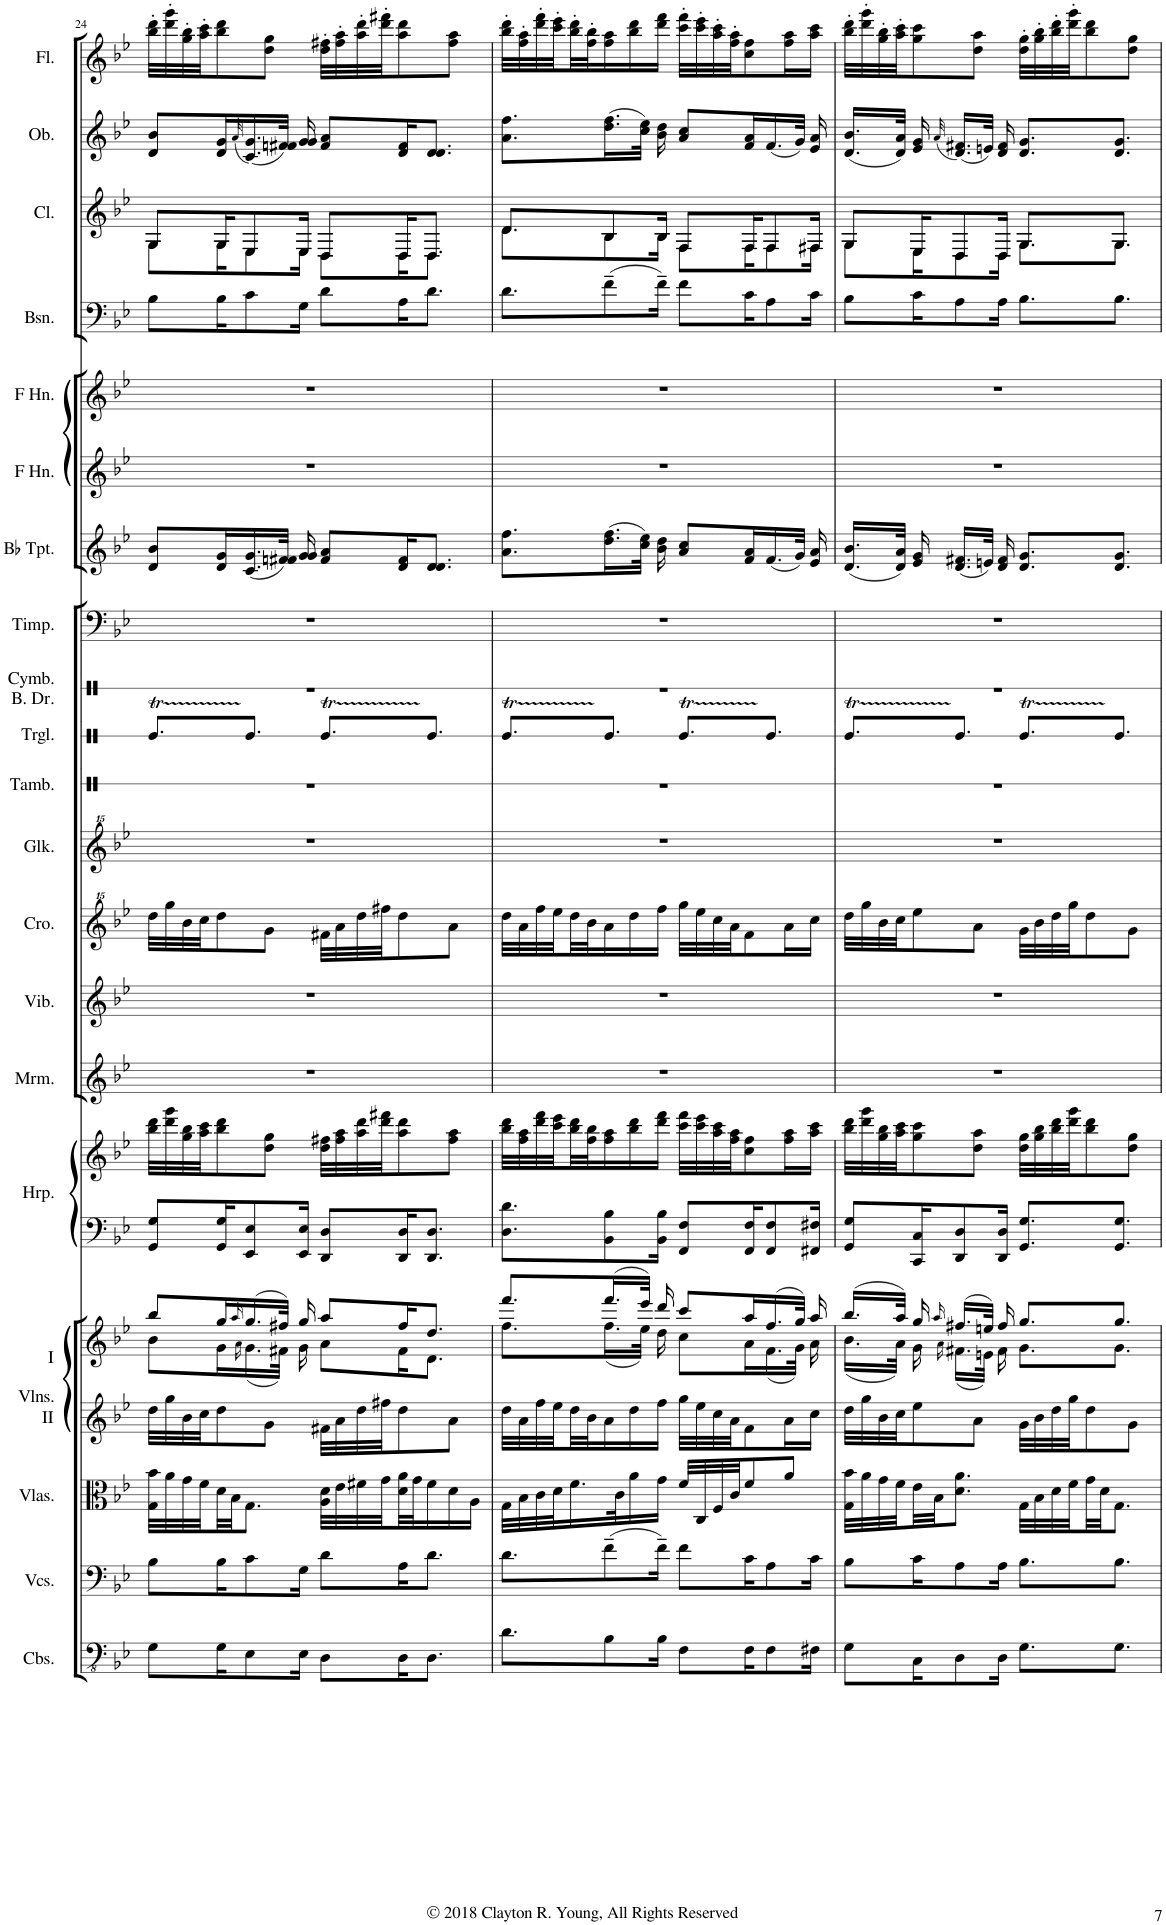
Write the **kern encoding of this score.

**kern	**kern	**kern	**kern	**kern	**kern	**kern	**kern	**kern	**kern	**kern	**kern	**kern	**kern	**kern	**kern	**kern	**kern	**kern	**kern	**kern	**kern
*part21	*part20	*part19	*part18	*part17	*part16	*part16	*part15	*part14	*part13	*part12	*part11	*part10	*part9	*part8	*part7	*part6	*part5	*part4	*part3	*part2	*part1
*staff22	*staff21	*staff20	*staff19	*staff18	*staff17	*staff16	*staff15	*staff14	*staff13	*staff12	*staff11	*staff10	*staff9	*staff8	*staff7	*staff6	*staff5	*staff4	*staff3	*staff2	*staff1
*I"Contrabasses	*I"Violoncellos	*I"Violas	*I"II	*I"I  Violins	*I"Harp	*	*I"Marimba	*I"Vibraphone	*I"Crotales	*I"Glockenspiel	*I"Tambourine	*I"Triangle	*I"Cymbals &amp; Bass Drum	*I"Timpani	*I"Bb Trumpet	*I"Horn in F	*I"Horn in F	*I"Bassoon	*I"Clarinet	*I"Oboe	*I"Flute
*I'Cbs.	*I'Vcs.	*I'Vlas.	*I'II	*I'I  Vlns.	*I'Hrp.	*	*I'Mrm.	*I'Vib.	*I'Cro.	*I'Glk.	*I'Tamb.	*I'Trgl.	*I'Cymb. B. Dr.	*I'Timp.	*I'Bb Tpt.	*	*	*I'Bsn.	*I'Cl.	*I'Ob.	*I'Fl.
!!LO:PB:g=z
*clefFv4	*clefF4	*clefC3	*clefG2	*clefG2	*clefF4	*clefG2	*clefG2	*clefG2	*clefG^^2	*clefG^^2	*clefX	*clefX	*clefX	*clefF4	*clefG2	*clefG2	*clefG2	*clefF4	*clefG2	*clefG2	*clefG2
*	*	*	*	*ITrd1c2	*ITrd5c9	*ITrd5c9	*	*	*	*	*	*	*	*	*ITrd7c12	*ITrd4c7	*	*	*	*	*
*k[b-e-]	*k[b-e-]	*k[b-e-]	*k[b-e-]	*k[b-e-]	*k[b-e-]	*k[b-e-]	*k[b-e-]	*k[b-e-]	*k[b-e-]	*k[b-e-]	*k[]	*k[]	*k[]	*k[b-e-]	*k[b-e-]	*k[b-e-]	*k[b-e-]	*k[b-e-]	*k[b-e-]	*k[b-e-]	*k[b-e-]
*M6/8	*M6/8	*M6/8	*M6/8	*M6/8	*M6/8	*M6/8	*M6/8	*M6/8	*M6/8	*M6/8	*M6/8	*M6/8	*M6/8	*M6/8	*M6/8	*M6/8	*M6/8	*M6/8	*M6/8	*M6/8	*M6/8
=24	=24	=24	=24	=24	=24	=24	=24	=24	=24	=24	=24	=24	=24	=24	=24	=24	=24	=24	=24	=24	=24
*	*	*	*	*^	*	*	*	*	*	*	*	*	*	*	*	*	*	*	*^	*	*
8GG\L	8B-\L	32G\ 32b-\LLL	32dd\LLL	8bb-/L	8b-\L	8GG/ 8G/L	32bb-\ 32ddd\LLL	2.r	2.r	32dddd\LLL	2.r	2.r	8.Ret/L	2.r	2.r	8d/ 8b-/L	2.r	2.r	8B-\L	8G/L	8G\L	8d/ 8b-/L	32bb-\' 32ddd\'LLL
.	.	32a\	32gg\	.	.	.	32ddd\ 32ggg\	.	.	32gggg\	.	.	.	.	.	.	.	.	.	.	.	.	32ddd\' 32ggg\'
.	.	32g\	32b-\	.	.	.	32gg\ 32bb-\	.	.	32bbb-\	.	.	.	.	.	.	.	.	.	.	.	.	32gg\' 32bb-\'
.	.	32f\	32cc\JJ	.	.	.	32aa\ 32ccc\JJ	.	.	32cccc\JJ	.	.	.	.	.	.	.	.	.	.	.	.	32aa\' 32ccc\'JJ
16GG\K	16B-\K	32d\	8dd\	16gg/L	16g\L	16GG/ 16G/K	8bb-\ 8ddd\	.	.	8dddd\	.	.	.	.	.	16d/ 16g/L	.	.	16B-\K	16G/K	16G\K	16d/ 16g/L	8bb-\ 8ddd\
.	.	32B-\JJ	.	.	.	.	.	.	.	.	.	.	.	.	.	.	.	.	.	.	.	.	.
.	.	.	.	16qaa/	16qa\	.	.	.	.	.	.	.	.	.	.	.	.	.	.	.	.	(32qa/	.
8EE-\	8c\	8.G\J	.	(16.gg/	(16.g\	8EE-/ 8E-/	.	.	.	.	.	.	8.Re/J	.	.	(16.c/ 16.g/	.	.	8c\	8E-/	8E-\	(16.c/ 16.g/)	.
.	.	.	8g\J	.	.	.	8dd\ 8gg\J	.	.	8ggg\J	.	.	.	.	.	.	.	.	.	.	.	.	8dd\ 8gg\J
.	.	.	.	32ff#X/JJk)	32f#X\JJk)	.	.	.	.	.	.	.	.	.	.	32fn/ 32f#X/JJk)	.	.	.	.	.	32fn/ 32f#X/JJk)	.
16EE-\Jk	16G\Jk	.	.	16gg/	16g\	16EE-/ 16E-/Jk	.	.	.	.	.	.	.	.	.	16g/ 16g/	.	.	16G\Jk	16E-/Jk	16E-\Jk	16g/ 16g/	.
8DD\L	8d\L	32A\ 32d\LLL	32f#X\LLL	8aa/L	8a\L	8DD/ 8D/L	32dd\ 32ff#X\LLL	.	.	32fff#X\LLL	.	.	8.Ret/L	.	.	8f#/ 8a/L	.	.	8d\L	8D/L	8D\L	8f#/ 8a/L	32dd\' 32ff#X\'LLL
.	.	32e-\	32a\	.	.	.	32ff#\ 32aa\	.	.	32aaa\	.	.	.	.	.	.	.	.	.	.	.	.	32ff#\' 32aa\'
.	.	32f#X\	32dd\	.	.	.	32aa\ 32ddd\	.	.	32dddd\	.	.	.	.	.	.	.	.	.	.	.	.	32aa\' 32ddd\'
.	.	32g\	32ff#X\JJ	.	.	.	32ddd\ 32fff#X\JJ	.	.	32ffff#X\JJ	.	.	.	.	.	.	.	.	.	.	.	.	32ddd\' 32fff#X\'JJ
16DD\K	16A\K	32d\ 32a\	8dd\	16ff#/K	16f#\K	16DD/ 16D/K	8aa\ 8ddd\	.	.	8dddd\	.	.	.	.	.	16d/ 16f#/K	.	.	16A\K	16D/K	16D\K	16d/ 16f#/K	8aa\ 8ddd\
.	.	32g\J	.	.	.	.	.	.	.	.	.	.	.	.	.	.	.	.	.	.	.	.	.
8.DD\J	8.d\J	16f#\	.	8.dd/J	8.d\J	8.DD/ 8.D/J	.	.	.	.	.	.	8.Re/J	.	.	8.d/ 8.d/J	.	.	8.d\J	8.D/J	8.D\J	8.d/ 8.d/J	.
.	.	16d\	8a\J	.	.	.	8ff#\ 8aa\J	.	.	8aaa\J	.	.	.	.	.	.	.	.	.	.	.	.	8ff#\ 8aa\J
.	.	16A\JJ	.	.	.	.	.	.	.	.	.	.	.	.	.	.	.	.	.	.	.	.	.
=25	=25	=25	=25	=25	=25	=25	=25	=25	=25	=25	=25	=25	=25	=25	=25	=25	=25	=25	=25	=25	=25	=25	=25
8.D\L	8.d\L	32G\LLL	32dd\LLL	8.fff/L	8.ff\L	8.D\ 8.d\L	32bb-\ 32ddd\LLL	2.r	2.r	32dddd\LLL	2.r	2.r	8.Ret/L	2.r	2.r	8.a\ 8.ff\L	2.r	2.r	8.d\L	8.d/L	8.d\L	8.a\ 8.ff\L	32bb-\' 32ddd\'LLL
.	.	32B-\	32a\	.	.	.	32ff\ 32aa\	.	.	32aaa\	.	.	.	.	.	.	.	.	.	.	.	.	32ff\' 32aa\'
.	.	32c\	32ff\	.	.	.	32ddd\ 32fff\	.	.	32ffff\	.	.	.	.	.	.	.	.	.	.	.	.	32ddd\' 32fff\'
.	.	32d\J	32ee-\	.	.	.	32ccc\ 32eee-\	.	.	32eeee-\	.	.	.	.	.	.	.	.	.	.	.	.	32ccc\' 32eee-\'
.	.	16.f\	32dd\	.	.	.	32bb-\ 32ddd\	.	.	32dddd\	.	.	.	.	.	.	.	.	.	.	.	.	32bb-\' 32ddd\'
.	.	.	32b-\J	.	.	.	32ff\ 32bb-\J	.	.	32bbb-\J	.	.	.	.	.	.	.	.	.	.	.	.	32ff\' 32bb-\'J
8BB-\	(8f~\	.	16a\	(16.fff/L	(16.ff\L	8BB-\ 8B-\	16ff\ 16aa\	.	.	16aaa\	.	.	8.Re/J	.	.	(16.dd\ 16.ff\L	.	.	(8f~\	8B-/	8B-\	(16.dd\ 16.ff\L	16ff\ 16aa\
.	.	32c\K	.	.	.	.	.	.	.	.	.	.	.	.	.	.	.	.	.	.	.	.	.
.	.	16a\	16dd\	.	.	.	16bb-\ 16ddd\	.	.	16dddd\	.	.	.	.	.	.	.	.	.	.	.	.	16bb-\ 16ddd\
.	.	.	.	32eee-/JJk)	32ee-\JJk)	.	.	.	.	.	.	.	.	.	.	32cc\ 32ee-\JJk)	.	.	.	.	.	32cc\ 32ee-\JJk)	.
16BB-\Jk	16f~\Jk)	16g\JJ	16ff\JJ	16ddd/	16dd\	16BB-\ 16B-\Jk	16ddd\ 16fff\JJ	.	.	16ffff\JJ	.	.	.	.	.	16b-\ 16dd\	.	.	16f~\Jk)	16B-/Jk	16B-\Jk	16b-\ 16dd\	16ddd\ 16fff\JJ
8FF\L	8f\L	32f/LLL	32gg\LLL	8ccc/L	8cc\L	8FF/ 8F/L	32ccc\ 32fff\LLL	.	.	32gggg\LLL	.	.	8.Ret/L	.	.	8a/ 8cc/L	.	.	8f\L	8F/L	8F\L	8a/ 8cc/L	32ccc\' 32fff\'LLL
.	.	32C/	32ee-\	.	.	.	32ccc\ 32eee-\	.	.	32eeee-\	.	.	.	.	.	.	.	.	.	.	.	.	32ccc\' 32eee-\'
.	.	32F/	32cc\	.	.	.	32aa\ 32ccc\	.	.	32cccc\	.	.	.	.	.	.	.	.	.	.	.	.	32aa\' 32ccc\'
.	.	32c/JJ	32a\JJ	.	.	.	32ff\ 32aa\JJ	.	.	32aaa\JJ	.	.	.	.	.	.	.	.	.	.	.	.	32ff\' 32aa\'JJ
16FF\K	16c\K	8f/	8f\	16aa/L	16a\L	16FF/ 16F/K	8cc\ 8ff\	.	.	8fff\	.	.	.	.	.	16f/ 16a/L	.	.	16c\K	16F/K	16F\K	16f/ 16a/L	8cc\ 8ff\
8FF\	8A\	.	.	(16.ff/	(16.f\	8FF/ 8F/	.	.	.	.	.	.	8.Re/J	.	.	(16.f/	.	.	8A\	8F/	8F\	(16.f/	.
.	.	8a/J	16a\L	.	.	.	16ff\ 16aa\L	.	.	16aaa\L	.	.	.	.	.	.	.	.	.	.	.	.	16ff\ 16aa\L
.	.	.	.	32gg/JJk)	32g\JJk)	.	.	.	.	.	.	.	.	.	.	32g/JJk)	.	.	.	.	.	32g/JJk)	.
16FF#X\Jk	16c\Jk	.	16cc\JJ	16aa/	16a\	16FF#X/ 16F#X/Jk	16aa\ 16ccc\JJ	.	.	16cccc\JJ	.	.	.	.	.	16e-/ 16a/	.	.	16c\Jk	16F#X/Jk	16F#\Jk	16e-/ 16a/	16aa\ 16ccc\JJ
=26	=26	=26	=26	=26	=26	=26	=26	=26	=26	=26	=26	=26	=26	=26	=26	=26	=26	=26	=26	=26	=26	=26	=26
8GG\L	8B-\L	32G\ 32b-\LLL	32dd\LLL	(16.bb-/LL	(16.b-\LL	8GG/ 8G/L	32bb-\ 32ddd\LLL	2.r	2.r	32dddd\LLL	2.r	2.r	8.Ret/L	2.r	2.r	(16.d/ 16.b-/LL	2.r	2.r	8B-\L	8G/L	8G\L	(16.d/ 16.b-/LL	32bb-\' 32ddd\'LLL
.	.	32a\	32gg\	.	.	.	32ddd\ 32ggg\	.	.	32gggg\	.	.	.	.	.	.	.	.	.	.	.	.	32ddd\' 32ggg\'
.	.	32g\	32b-\	.	.	.	32gg\ 32bb-\	.	.	32bbb-\	.	.	.	.	.	.	.	.	.	.	.	.	32gg\' 32bb-\'
.	.	32f\	32cc\JJ	32aa/JJk)	32a\JJk)	.	32aa\ 32ccc\JJ	.	.	32cccc\JJ	.	.	.	.	.	32d/ 32a/JJk)	.	.	.	.	.	32d/ 32a/JJk)	32aa\' 32ccc\'JJ
16CC\K	16c\K	32e-\	8ee-\	16gg/	16g\	16CC/ 16C/K	8gg\ 8ccc\	.	.	8eeee-\	.	.	.	.	.	16e-/ 16g/	.	.	16c\K	16E-/K	16E-\K	16e-/ 16g/	8gg\ 8ccc\
.	.	32B-\JJ	.	.	.	.	.	.	.	.	.	.	.	.	.	.	.	.	.	.	.	.	.
.	.	.	.	16qaa/	16qa\	.	.	.	.	.	.	.	.	.	.	.	.	.	.	.	.	(32qa/	.
8DD\	8A\	8.d\ 8.a\J	.	(16.ff#X/LL	(16.f#X\LL	8DD/ 8D/	.	.	.	.	.	.	8.Re/J	.	.	(16.d/ 16.f#X/LL	.	.	8A\	8D/	8D\	(16.d/ 16.f#X/LL)	.
.	.	.	8a\J	.	.	.	8dd\ 8aa\J	.	.	8aaa\J	.	.	.	.	.	.	.	.	.	.	.	.	8dd\ 8aa\J
.	.	.	.	32een/JJk)	32en\JJk)	.	.	.	.	.	.	.	.	.	.	32en/JJk)	.	.	.	.	.	32en/JJk)	.
16DD\Jk	16A\Jk	.	.	16ff#/	16f#\	16DD/ 16D/Jk	.	.	.	.	.	.	.	.	.	16d/ 16f#/	.	.	16A\Jk	16D/Jk	16D\Jk	16d/ 16f#/	.
8.GG\L	8.B-\L	32G\LLL	32g\LLL	8.gg/L	8.g\L	8.GG/ 8.G/L	32dd\ 32gg\LLL	.	.	32ggg\LLL	.	.	8.Ret/L	.	.	8.d/ 8.g/L	.	.	8.B-\L	8.G/L	8.G\L	8.d/ 8.g/L	32dd\' 32gg\'LLL
.	.	32B-\	32b-\	.	.	.	32gg\ 32bb-\	.	.	32bbb-\	.	.	.	.	.	.	.	.	.	.	.	.	32gg\' 32bb-\'
.	.	32d\	32dd\	.	.	.	32bb-\ 32ddd\	.	.	32dddd\	.	.	.	.	.	.	.	.	.	.	.	.	32bb-\' 32ddd\'
.	.	32f\	32gg\JJ	.	.	.	32ddd\ 32ggg\JJ	.	.	32gggg\JJ	.	.	.	.	.	.	.	.	.	.	.	.	32ddd\' 32ggg\'JJ
.	.	32g\	8dd\	.	.	.	8bb-\ 8ddd\	.	.	8dddd\	.	.	.	.	.	.	.	.	.	.	.	.	8bb-\ 8ddd\
.	.	32d\JJ	.	.	.	.	.	.	.	.	.	.	.	.	.	.	.	.	.	.	.	.	.
8.GG\J	8.B-\J	8.G\J	.	8.gg/J	8.g\J	8.GG/ 8.G/J	.	.	.	.	.	.	8.Re/J	.	.	8.d/ 8.g/J	.	.	8.B-\J	8.G/J	8.G\J	8.d/ 8.g/J	.
.	.	.	8g\J	.	.	.	8dd\ 8gg\J	.	.	8ggg\J	.	.	.	.	.	.	.	.	.	.	.	.	8dd\ 8gg\J
*	*	*	*	*v	*v	*	*	*	*	*	*	*	*	*	*	*	*	*	*	*v	*v	*	*
=	=	=	=	=	=	=	=	=	=	=	=	=	=	=	=	=	=	=	=	=	=
*-	*-	*-	*-	*-	*-	*-	*-	*-	*-	*-	*-	*-	*-	*-	*-	*-	*-	*-	*-	*-	*-
